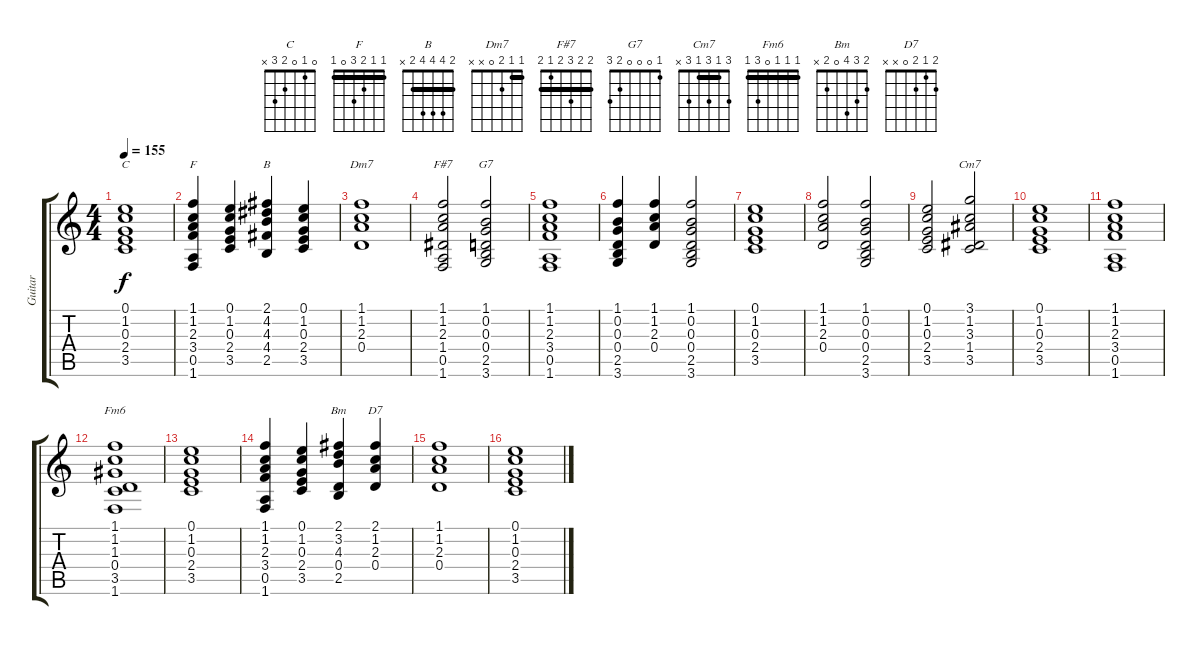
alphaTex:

\track ("Guitar" "Guitar") {instrument acousticguitarnylon}
\staff {score tabs}
\tuning (E4 B3 G3 D3 A2 E2) {hide}
\chord ("C" 0 1 0 2 3 x)
\chord ("F" 1 1 2 3 0 1) {barre 1}
\chord ("B" 2 4 4 4 2 x) {barre 2}
\chord ("Dm7" 1 1 2 0 x x) {barre 1}
\chord ("F#7" 2 2 3 2 1 2) {barre 2}
\chord ("G7" 1 0 0 0 2 3)
\chord ("Cm7" 3 1 3 1 3 x) {barre 1}
\chord ("Fm6" 1 1 1 0 3 1) {barre 1}
\chord ("Bm" 2 3 4 0 2 x)
\chord ("D7" 2 1 2 0 x x)
\ts (4 4)
\tempo 155
\clef g2
\ks c
(0.1 1.2 0.3 2.4 3.5).1{ch "C" dy f} |
(1.1 1.2 2.3 3.4 0.5 1.6).4{ch "F"} (0.1 1.2 0.3 2.4 3.5).4 (2.1 4.2 4.3 4.4 2.5).4{ch "B"} (0.1 1.2 0.3 2.4 3.5).4 |
(1.1 1.2 2.3 0.4).1{ch "Dm7"} |
(1.1 1.2 2.3 1.4 0.5 1.6).2{ch "F#7"} (1.1 0.2 0.3 0.4 2.5 3.6).2{ch "G7"} |
(1.1 1.2 2.3 3.4 0.5 1.6).1 |
(1.1 0.2 0.3 0.4 2.5 3.6).4 (1.1 1.2 2.3 0.4).4 (1.1 0.2 0.3 0.4 2.5 3.6).2 |
(0.1 1.2 0.3 2.4 3.5).1 |
(1.1 1.2 2.3 0.4).2 (1.1 0.2 0.3 0.4 2.5 3.6).2 |
(0.1 1.2 0.3 2.4 3.5).2 (3.1 1.2 3.3 1.4 3.5).2{ch "Cm7"} |
(0.1 1.2 0.3 2.4 3.5).1 |
(1.1 1.2 2.3 3.4 0.5 1.6).1 |
(1.1 1.2 1.3 0.4 3.5 1.6).1{ch "Fm6"} |
(0.1 1.2 0.3 2.4 3.5).1 |
(1.1 1.2 2.3 3.4 0.5 1.6).4 (0.1 1.2 0.3 2.4 3.5).4 (2.1 3.2 4.3 0.4 2.5).4{ch "Bm"} (2.1 1.2 2.3 0.4).4{ch "D7"} |
(1.1 1.2 2.3 0.4).1 |
(0.1 1.2 0.3 2.4 3.5).1
